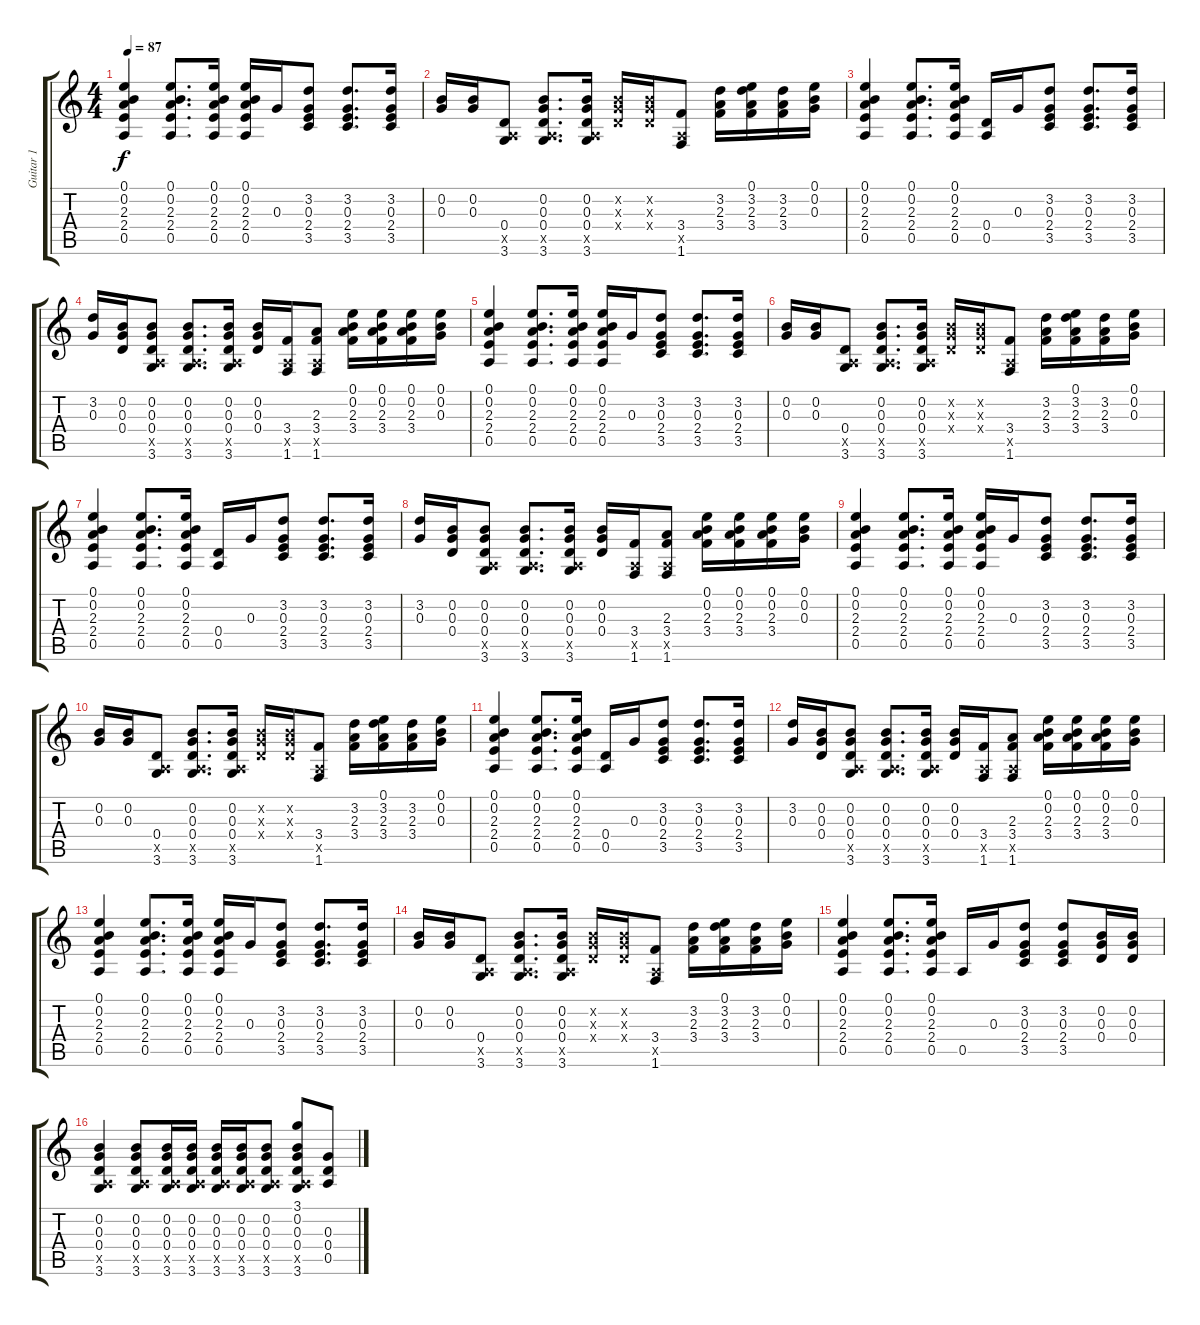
\track ("Guitar 1" "Guitar 1") {instrument electricguitarclean}
\staff {score tabs}
\tuning (E4 B3 G3 D3 A2 E2) {hide}
\ts (4 4)
\tempo 87
\clef g2
\ks c
(0.1 0.2 2.3 2.4 0.5).4{dy f} (0.1 0.2 2.3 2.4 0.5).8{d} (0.1 0.2 2.3 2.4 0.5).16 (0.1 0.2 2.3 2.4 0.5).16 0.3.16 (3.2 0.3 2.4 3.5).8 (3.2 0.3 2.4 3.5).8{d} (3.2 0.3 2.4 3.5).16 |
(0.2 0.3).16 (0.2 0.3).16 (0.4 0.5{x} 3.6).8 (0.2 0.3 0.4 0.5{x} 3.6).8{d} (0.2 0.3 0.4 0.5{x} 3.6).16 (0.2{x} 0.3{x} 0.4{x}).16 (0.2{x} 0.3{x} 0.4{x}).16 (3.4 0.5{x} 1.6).8 (3.2 2.3 3.4).16 (0.1 3.2 2.3 3.4).16 (3.2 2.3 3.4).16 (0.1 0.2 0.3).16 |
(0.1 0.2 2.3 2.4 0.5).4 (0.1 0.2 2.3 2.4 0.5).8{d} (0.1 0.2 2.3 2.4 0.5).16 (0.4 0.5).16 0.3.16 (3.2 0.3 2.4 3.5).8 (3.2 0.3 2.4 3.5).8{d} (3.2 0.3 2.4 3.5).16 |
(3.2 0.3).16 (0.2 0.3 0.4).16 (0.2 0.3 0.4 0.5{x} 3.6).8 (0.2 0.3 0.4 0.5{x} 3.6).8{d} (0.2 0.3 0.4 0.5{x} 3.6).16 (0.2 0.3 0.4).16 (3.4 0.5{x} 1.6).16 (2.3 3.4 0.5{x} 1.6).8 (0.1 0.2 2.3 3.4).16 (0.1 0.2 2.3 3.4).16 (0.1 0.2 2.3 3.4).16 (0.1 0.2 0.3).16 |
(0.1 0.2 2.3 2.4 0.5).4 (0.1 0.2 2.3 2.4 0.5).8{d} (0.1 0.2 2.3 2.4 0.5).16 (0.1 0.2 2.3 2.4 0.5).16 0.3.16 (3.2 0.3 2.4 3.5).8 (3.2 0.3 2.4 3.5).8{d} (3.2 0.3 2.4 3.5).16 |
(0.2 0.3).16 (0.2 0.3).16 (0.4 0.5{x} 3.6).8 (0.2 0.3 0.4 0.5{x} 3.6).8{d} (0.2 0.3 0.4 0.5{x} 3.6).16 (0.2{x} 0.3{x} 0.4{x}).16 (0.2{x} 0.3{x} 0.4{x}).16 (3.4 0.5{x} 1.6).8 (3.2 2.3 3.4).16 (0.1 3.2 2.3 3.4).16 (3.2 2.3 3.4).16 (0.1 0.2 0.3).16 |
(0.1 0.2 2.3 2.4 0.5).4 (0.1 0.2 2.3 2.4 0.5).8{d} (0.1 0.2 2.3 2.4 0.5).16 (0.4 0.5).16 0.3.16 (3.2 0.3 2.4 3.5).8 (3.2 0.3 2.4 3.5).8{d} (3.2 0.3 2.4 3.5).16 |
(3.2 0.3).16 (0.2 0.3 0.4).16 (0.2 0.3 0.4 0.5{x} 3.6).8 (0.2 0.3 0.4 0.5{x} 3.6).8{d} (0.2 0.3 0.4 0.5{x} 3.6).16 (0.2 0.3 0.4).16 (3.4 0.5{x} 1.6).16 (2.3 3.4 0.5{x} 1.6).8 (0.1 0.2 2.3 3.4).16 (0.1 0.2 2.3 3.4).16 (0.1 0.2 2.3 3.4).16 (0.1 0.2 0.3).16 |
(0.1 0.2 2.3 2.4 0.5).4 (0.1 0.2 2.3 2.4 0.5).8{d} (0.1 0.2 2.3 2.4 0.5).16 (0.1 0.2 2.3 2.4 0.5).16 0.3.16 (3.2 0.3 2.4 3.5).8 (3.2 0.3 2.4 3.5).8{d} (3.2 0.3 2.4 3.5).16 |
(0.2 0.3).16 (0.2 0.3).16 (0.4 0.5{x} 3.6).8 (0.2 0.3 0.4 0.5{x} 3.6).8{d} (0.2 0.3 0.4 0.5{x} 3.6).16 (0.2{x} 0.3{x} 0.4{x}).16 (0.2{x} 0.3{x} 0.4{x}).16 (3.4 0.5{x} 1.6).8 (3.2 2.3 3.4).16 (0.1 3.2 2.3 3.4).16 (3.2 2.3 3.4).16 (0.1 0.2 0.3).16 |
(0.1 0.2 2.3 2.4 0.5).4 (0.1 0.2 2.3 2.4 0.5).8{d} (0.1 0.2 2.3 2.4 0.5).16 (0.4 0.5).16 0.3.16 (3.2 0.3 2.4 3.5).8 (3.2 0.3 2.4 3.5).8{d} (3.2 0.3 2.4 3.5).16 |
(3.2 0.3).16 (0.2 0.3 0.4).16 (0.2 0.3 0.4 0.5{x} 3.6).8 (0.2 0.3 0.4 0.5{x} 3.6).8{d} (0.2 0.3 0.4 0.5{x} 3.6).16 (0.2 0.3 0.4).16 (3.4 0.5{x} 1.6).16 (2.3 3.4 0.5{x} 1.6).8 (0.1 0.2 2.3 3.4).16 (0.1 0.2 2.3 3.4).16 (0.1 0.2 2.3 3.4).16 (0.1 0.2 0.3).16 |
(0.1 0.2 2.3 2.4 0.5).4 (0.1 0.2 2.3 2.4 0.5).8{d} (0.1 0.2 2.3 2.4 0.5).16 (0.1 0.2 2.3 2.4 0.5).16 0.3.16 (3.2 0.3 2.4 3.5).8 (3.2 0.3 2.4 3.5).8{d} (3.2 0.3 2.4 3.5).16 |
(0.2 0.3).16 (0.2 0.3).16 (0.4 0.5{x} 3.6).8 (0.2 0.3 0.4 0.5{x} 3.6).8{d} (0.2 0.3 0.4 0.5{x} 3.6).16 (0.2{x} 0.3{x} 0.4{x}).16 (0.2{x} 0.3{x} 0.4{x}).16 (3.4 0.5{x} 1.6).8 (3.2 2.3 3.4).16 (0.1 3.2 2.3 3.4).16 (3.2 2.3 3.4).16 (0.1 0.2 0.3).16 |
(0.1 0.2 2.3 2.4 0.5).4 (0.1 0.2 2.3 2.4 0.5).8{d} (0.1 0.2 2.3 2.4 0.5).16 0.5.16 0.3.16 (3.2 0.3 2.4 3.5).8 (3.2 0.3 2.4 3.5).8 (0.2 0.3 0.4).16 (0.2 0.3 0.4).16 |
(0.2 0.3 0.4 0.5{x} 3.6).4 (0.2 0.3 0.4 0.5{x} 3.6).8 (0.2 0.3 0.4 0.5{x} 3.6).16 (0.2 0.3 0.4 0.5{x} 3.6).16 (0.2 0.3 0.4 0.5{x} 3.6).16 (0.2 0.3 0.4 0.5{x} 3.6).16 (0.2 0.3 0.4 0.5{x} 3.6).8 (3.1 0.2 0.3 0.4 0.5{x} 3.6).8 (0.3 0.4 0.5).8
